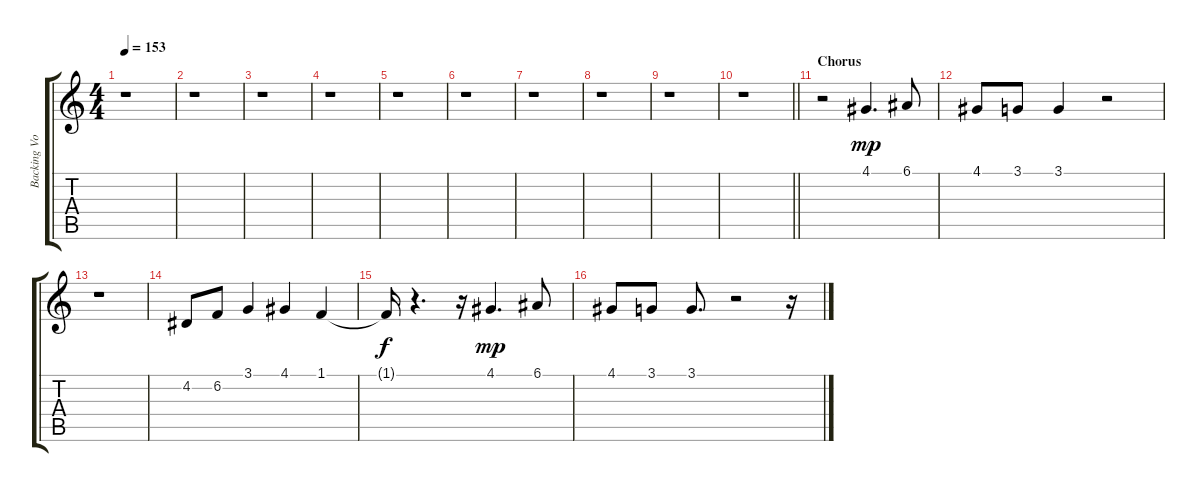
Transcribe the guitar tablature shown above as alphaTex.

\track ("Backing Vocals" "Backing Vo") {instrument voiceoohs}
\staff {score tabs}
\tuning (E4 B3 G3 D3 A2 E2) {hide}
\ts (4 4)
\tempo 153
\clef g2
\ks c
r.1{dy mp} |
r.1 |
r.1 |
r.1 |
r.1 |
r.1 |
r.1 |
r.1 |
r.1 |
\barLineRight lightlight
r.1 |
\section ("" "Chorus")
r.2 4.1.4{d} 6.1.8 |
4.1.8 3.1.8 3.1.4 r.2 |
r.1 |
4.2.8 6.2.8 3.1.4 4.1.4 1.1.4 |
1.1{t}.16{dy f} r.4{d} r.16 4.1.4{d dy mp} 6.1.8 |
4.1.8 3.1.8 3.1.8{d} r.2 r.16
